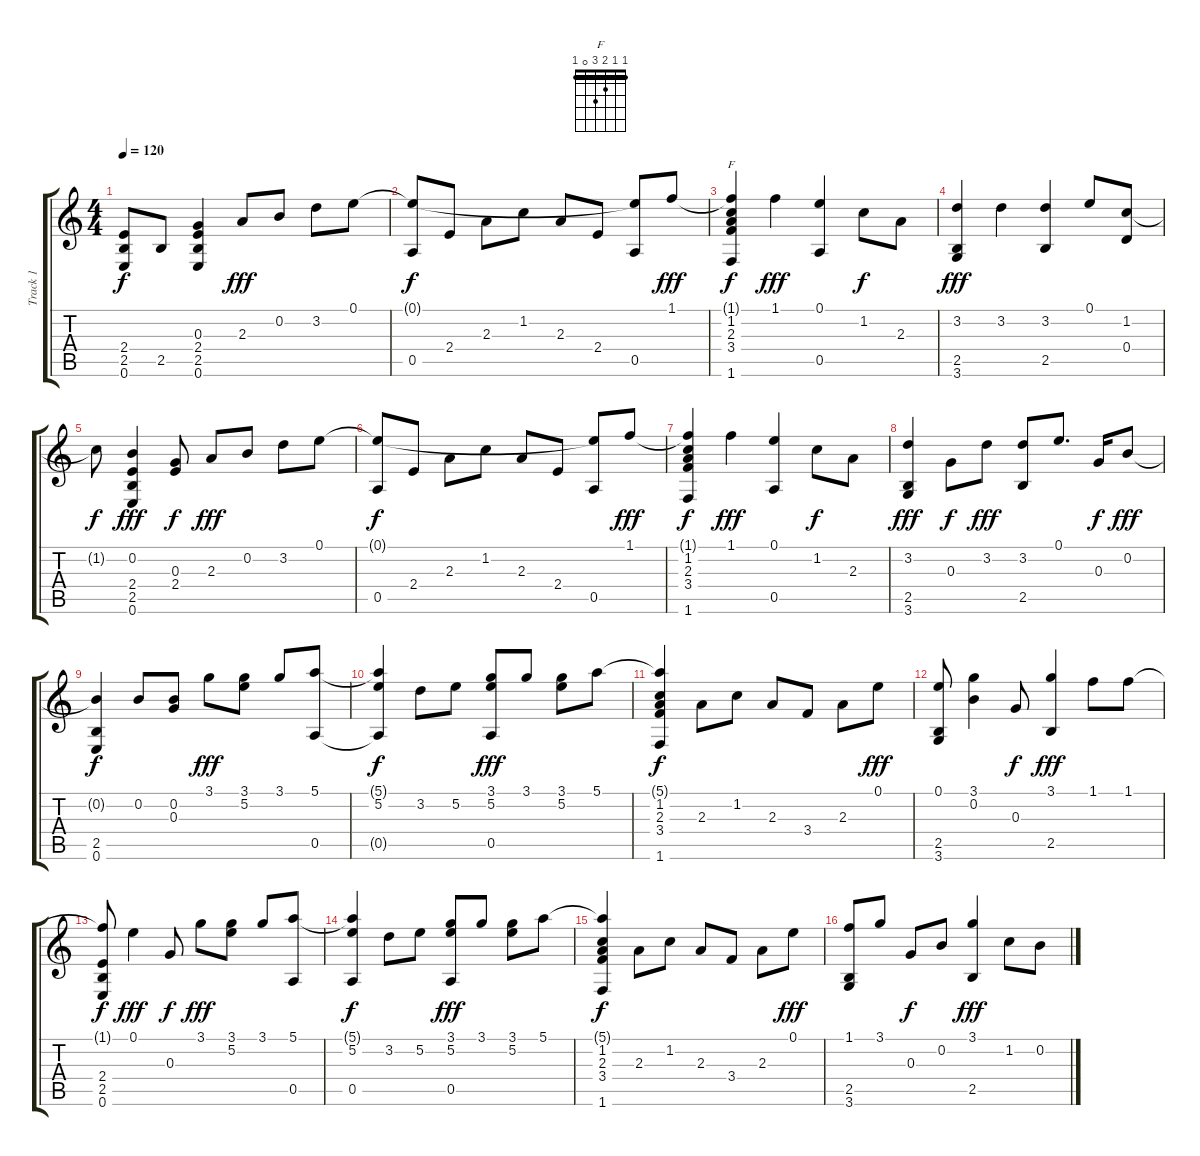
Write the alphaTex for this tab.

\track ("Track 1" "Track 1") {instrument acousticguitarsteel}
\staff {score tabs}
\tuning (E4 B3 G3 D3 A2 E2) {hide}
\chord ("F" 1 1 2 3 0 1) {barre 1}
\ts (4 4)
\tempo 120
\clef g2
\ks c
(2.4 2.5 0.6).8{dy f} 2.5.8 (0.3 2.4 2.5 0.6).4 2.3.8{dy fff} 0.2.8 3.2.8 0.1.8 |
(0.1{t} 0.5).8{dy f} 2.4.8 2.3.8 1.2.8 2.3.8 2.4.8 (0.1{t} 0.5).8 1.1.8{dy fff} |
(1.1{t} 1.2 2.3 3.4 1.6).4{ch "F" dy f} 1.1.4{dy fff} (0.1 0.5).4 1.2.8{dy f} 2.3.8 |
(3.2 2.5 3.6).4{dy fff} 3.2.4 (3.2 2.5).4 0.1.8 (1.2 0.4).8 |
1.2{t}.8{dy f} (0.2 2.4 2.5 0.6).4{dy fff} (0.3 2.4).8{dy f} 2.3.8{dy fff} 0.2.8 3.2.8 0.1.8 |
(0.1{t} 0.5).8{dy f} 2.4.8 2.3.8 1.2.8 2.3.8 2.4.8 (0.1{t} 0.5).8 1.1.8{dy fff} |
(1.1{t} 1.2 2.3 3.4 1.6).4{dy f} 1.1.4{dy fff} (0.1 0.5).4 1.2.8{dy f} 2.3.8 |
(3.2 2.5 3.6).4{dy fff} 0.3.8{dy f} 3.2.8{dy fff} (3.2 2.5).8 0.1.8{d} 0.3.16{dy f} 0.2.8{dy fff} |
(0.2{t} 2.5 0.6).4{dy f} 0.2.8 (0.2 0.3).8 3.1.8{dy fff} (3.1 5.2).8 3.1.8 (5.1 0.5).8 |
(5.1{t} 5.2 0.5{t}).4{dy f} 3.2.8 5.2.8 (3.1 5.2 0.5).8{dy fff} 3.1.8 (3.1 5.2).8 5.1.8 |
(5.1{t} 1.2 2.3 3.4 1.6).4{dy f} 2.3.8 1.2.8 2.3.8 3.4.8 2.3.8 0.1.8{dy fff} |
(0.1 2.5 3.6).8 (3.1 0.2).4 0.3.8{dy f} (3.1 2.5).4{dy fff} 1.1.8 1.1.8 |
(1.1{t} 2.4 2.5 0.6).8{dy f} 0.1.4{dy fff} 0.3.8{dy f} 3.1.8{dy fff} (3.1 5.2).8 3.1.8 (5.1 0.5).8 |
(5.1{t} 5.2 0.5).4{dy f} 3.2.8 5.2.8 (3.1 5.2 0.5).8{dy fff} 3.1.8 (3.1 5.2).8 5.1.8 |
(5.1{t} 1.2 2.3 3.4 1.6).4{dy f} 2.3.8 1.2.8 2.3.8 3.4.8 2.3.8 0.1.8{dy fff} |
(1.1 2.5 3.6).8 3.1.8 0.3.8{dy f} 0.2.8 (3.1 2.5).4{dy fff} 1.2.8 0.2.8
